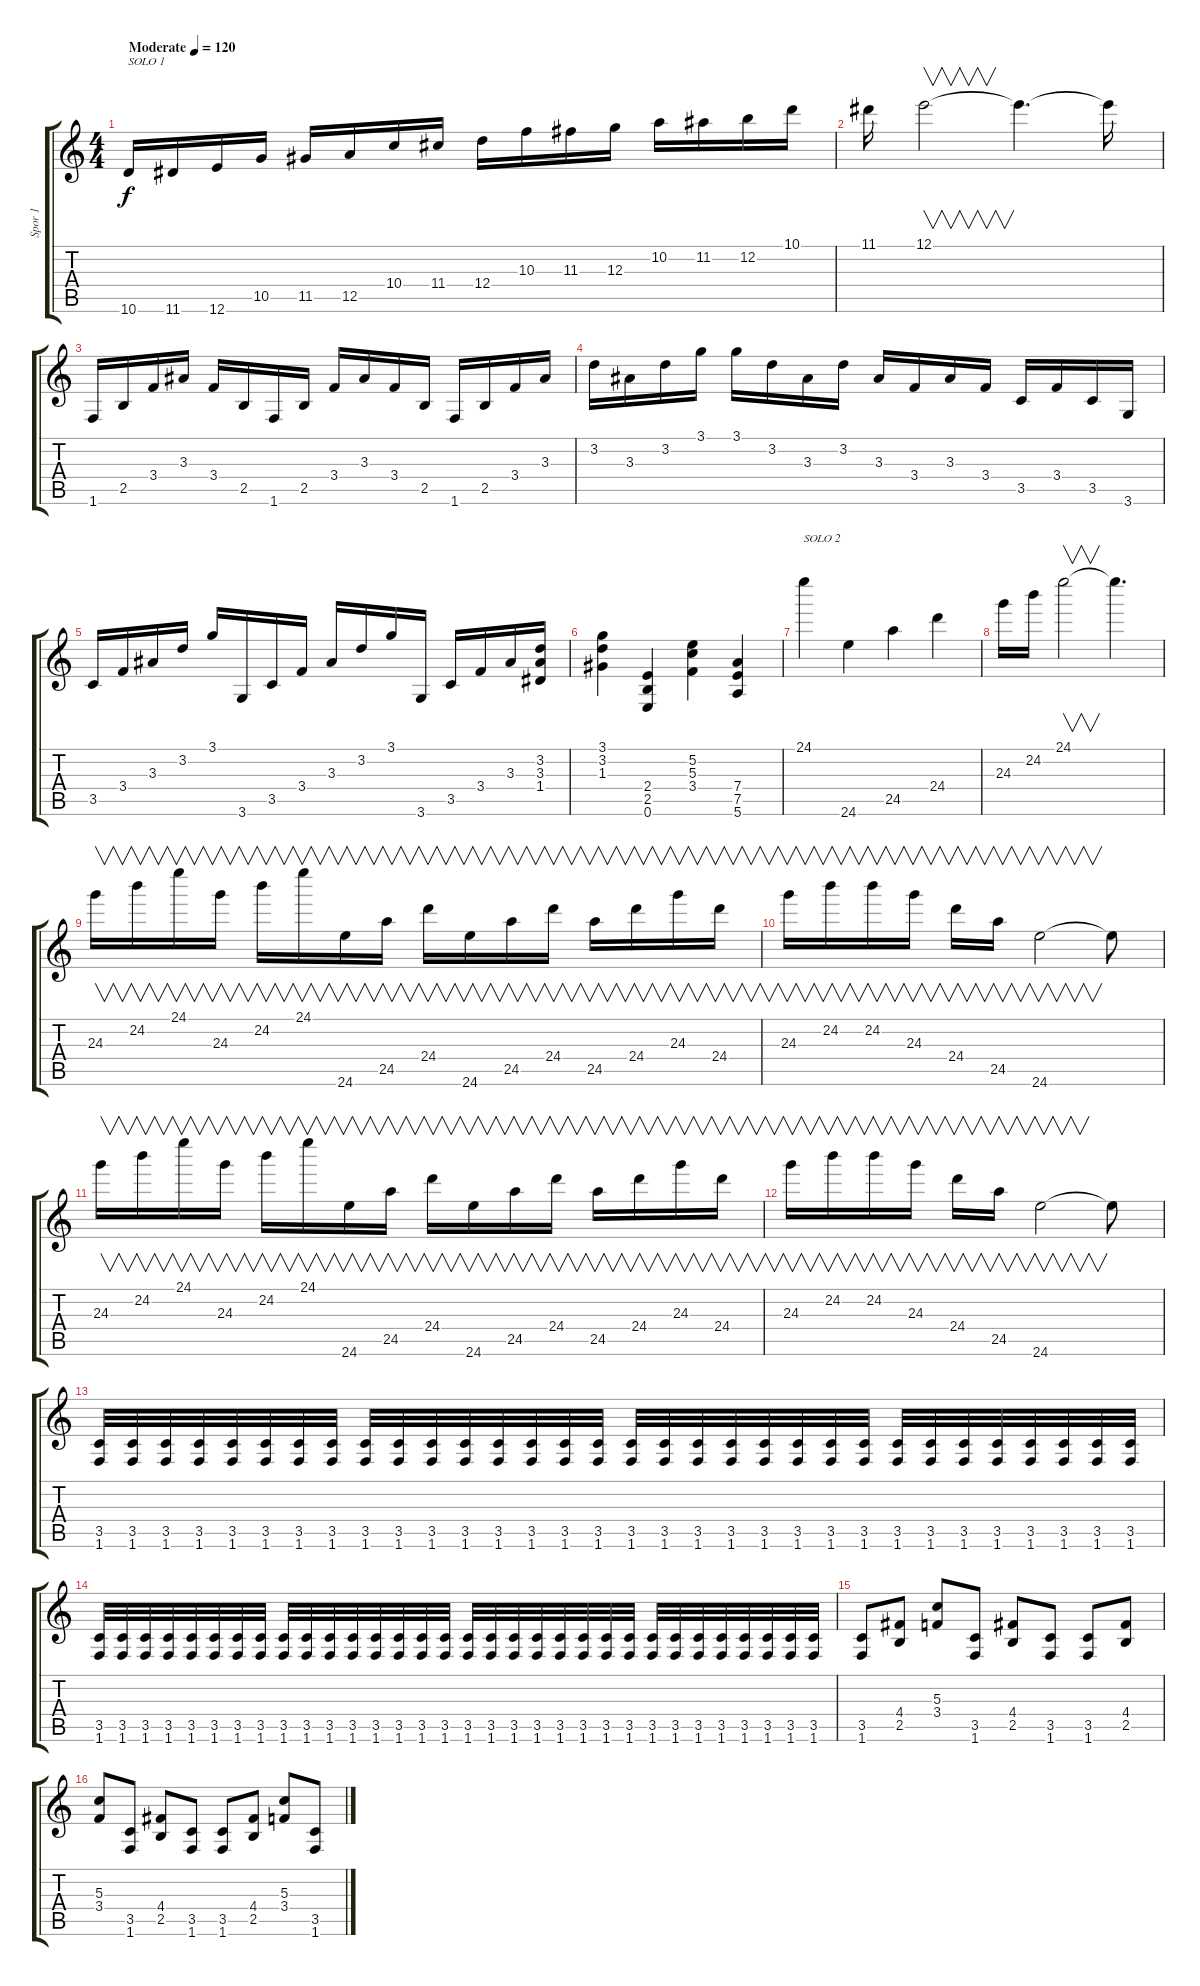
\track ("Spor 1" "Spor 1") {instrument distortionguitar}
\staff {score tabs}
\tuning (E4 B3 G3 D3 A2 E2) {hide}
\ts (4 4)
\tempo (120 "Moderate")
\clef g2
\ks c
10.6.16{txt "SOLO 1" dy f instrument distortionguitar} 11.6.16 12.6.16 10.5.16 11.5.16 12.5.16 10.4.16 11.4.16 12.4.16 10.3.16 11.3.16 12.3.16 10.2.16 11.2.16 12.2.16 10.1.16 |
11.1.16 12.1.2{v} 12.1{t}.4{d} 12.1{t}.16 |
1.6.16 2.5.16 3.4.16 3.3.16 3.4.16 2.5.16 1.6.16 2.5.16 3.4.16 3.3.16 3.4.16 2.5.16 1.6.16 2.5.16 3.4.16 3.3.16 |
3.2.16 3.3.16 3.2.16 3.1.16 3.1.16 3.2.16 3.3.16 3.2.16 3.3.16 3.4.16 3.3.16 3.4.16 3.5.16 3.4.16 3.5.16 3.6.16 |
3.5.16 3.4.16 3.3.16 3.2.16 3.1.16 3.6.16 3.5.16 3.4.16 3.3.16 3.2.16 3.1.16 3.6.16 3.5.16 3.4.16 3.3.16 (3.2 3.3 1.4).16 |
(3.1 3.2 1.3).4 (2.4 2.5 0.6).4 (5.2 5.3 3.4).4 (7.4 7.5 5.6).4 |
24.1.4{txt "SOLO 2"} 24.6.4 24.5.4 24.4.4 |
24.3.16 24.2.16 24.1.2{v} 24.1{t}.4{d} |
24.3.16{v} 24.2.16{v} 24.1.16{v} 24.3.16{v} 24.2.16{v} 24.1.16{v} 24.6.16{v} 24.5.16{v} 24.4.16{v} 24.6.16{v} 24.5.16{v} 24.4.16{v} 24.5.16{v} 24.4.16{v} 24.3.16{v} 24.4.16{v} |
24.3.16{v} 24.2.16{v} 24.2.16{v} 24.3.16{v} 24.4.16{v} 24.5.16{v} 24.6.2{v} 24.6{t}.8 |
24.3.16{v} 24.2.16{v} 24.1.16{v} 24.3.16{v} 24.2.16{v} 24.1.16{v} 24.6.16{v} 24.5.16{v} 24.4.16{v} 24.6.16{v} 24.5.16{v} 24.4.16{v} 24.5.16{v} 24.4.16{v} 24.3.16{v} 24.4.16{v} |
24.3.16{v} 24.2.16{v} 24.2.16{v} 24.3.16{v} 24.4.16{v} 24.5.16{v} 24.6.2{v} 24.6{t}.8 |
(3.5 1.6).32 (3.5 1.6).32 (3.5 1.6).32 (3.5 1.6).32 (3.5 1.6).32 (3.5 1.6).32 (3.5 1.6).32 (3.5 1.6).32 (3.5 1.6).32 (3.5 1.6).32 (3.5 1.6).32 (3.5 1.6).32 (3.5 1.6).32 (3.5 1.6).32 (3.5 1.6).32 (3.5 1.6).32 (3.5 1.6).32 (3.5 1.6).32 (3.5 1.6).32 (3.5 1.6).32 (3.5 1.6).32 (3.5 1.6).32 (3.5 1.6).32 (3.5 1.6).32 (3.5 1.6).32 (3.5 1.6).32 (3.5 1.6).32 (3.5 1.6).32 (3.5 1.6).32 (3.5 1.6).32 (3.5 1.6).32 (3.5 1.6).32 |
(3.5 1.6).32 (3.5 1.6).32 (3.5 1.6).32 (3.5 1.6).32 (3.5 1.6).32 (3.5 1.6).32 (3.5 1.6).32 (3.5 1.6).32 (3.5 1.6).32 (3.5 1.6).32 (3.5 1.6).32 (3.5 1.6).32 (3.5 1.6).32 (3.5 1.6).32 (3.5 1.6).32 (3.5 1.6).32 (3.5 1.6).32 (3.5 1.6).32 (3.5 1.6).32 (3.5 1.6).32 (3.5 1.6).32 (3.5 1.6).32 (3.5 1.6).32 (3.5 1.6).32 (3.5 1.6).32 (3.5 1.6).32 (3.5 1.6).32 (3.5 1.6).32 (3.5 1.6).32 (3.5 1.6).32 (3.5 1.6).32 (3.5 1.6).32 |
(3.5 1.6).8 (4.4 2.5).8 (5.3 3.4).8 (3.5 1.6).8 (4.4 2.5).8 (3.5 1.6).8 (3.5 1.6).8 (4.4 2.5).8 |
(5.3 3.4).8 (3.5 1.6).8 (4.4 2.5).8 (3.5 1.6).8 (3.5 1.6).8 (4.4 2.5).8 (5.3 3.4).8 (3.5 1.6).8
